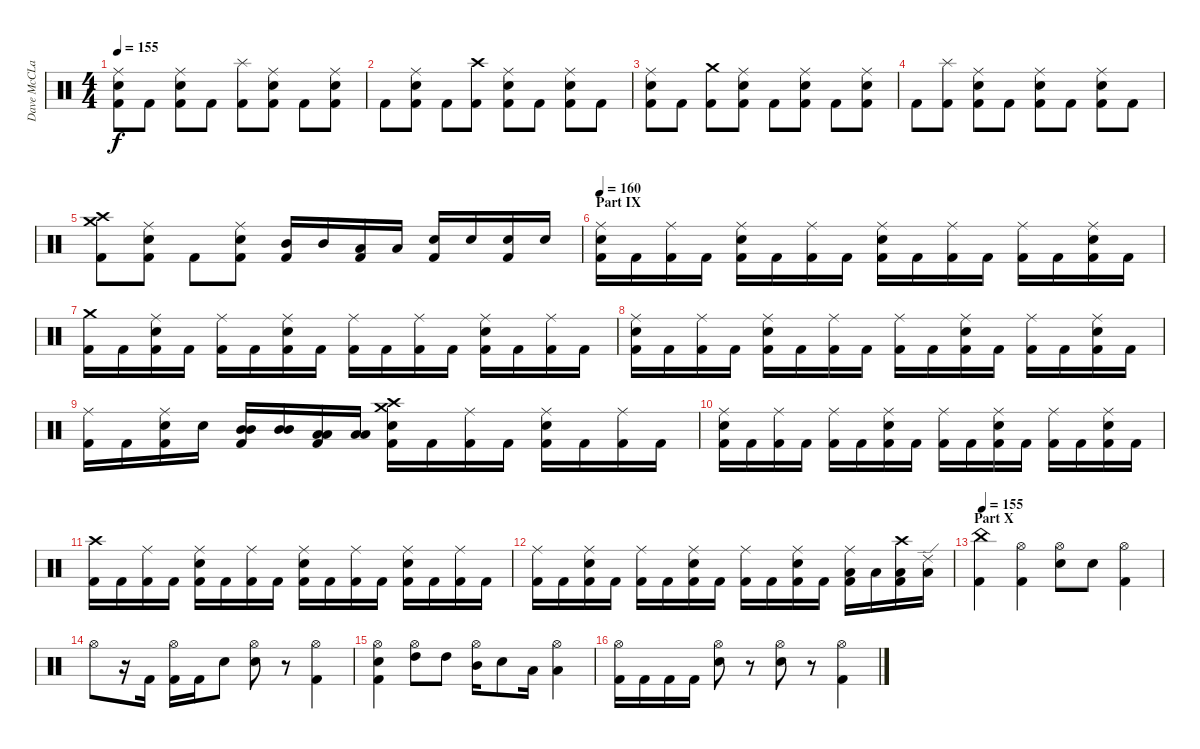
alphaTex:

\track ("Dave McCLain" "Dave McCLa") {instrument percussion}
\staff {score}
\articulation defaults
\ts (4 4)
\tempo 155
\clef neutral
\ks c
("Ride (middle)" "Electric Snare (hit)" "Kick (hit) 2").8{dy f} "Kick (hit) 2".8 ("Ride (middle)" "Electric Snare (hit)" "Kick (hit) 2").8 "Kick (hit) 2".8 ("Splash (hit)" "Kick (hit) 2").8 ("Ride (middle)" "Electric Snare (hit)" "Kick (hit) 2").8 "Kick (hit) 2".8 ("Ride (middle)" "Electric Snare (hit)" "Kick (hit) 2").8 |
"Kick (hit) 2".8 ("Ride (middle)" "Electric Snare (hit)" "Kick (hit) 2").8 "Kick (hit) 2".8 ("Crash high (hit)" "Kick (hit) 2").8 ("Ride (middle)" "Electric Snare (hit)" "Kick (hit) 2").8 "Kick (hit) 2".8 ("Ride (middle)" "Electric Snare (hit)" "Kick (hit) 2").8 "Kick (hit) 2".8 |
("Ride (middle)" "Electric Snare (hit)" "Kick (hit) 2").8 "Kick (hit) 2".8 ("Crash medium (hit)" "Kick (hit) 2").8 ("Ride (middle)" "Electric Snare (hit)" "Kick (hit) 2").8 "Kick (hit) 2".8 ("Ride (middle)" "Electric Snare (hit)" "Kick (hit) 2").8 "Kick (hit) 2".8 ("Ride (middle)" "Electric Snare (hit)" "Kick (hit) 2").8 |
"Kick (hit) 2".8 ("Splash (hit)" "Kick (hit) 2").8 ("Ride (middle)" "Electric Snare (hit)" "Kick (hit) 2").8 "Kick (hit) 2".8 ("Ride (middle)" "Electric Snare (hit)" "Kick (hit) 2").8 "Kick (hit) 2".8 ("Ride (middle)" "Electric Snare (hit)" "Kick (hit) 2").8 "Kick (hit) 2".8 |
("Crash high (hit)" "Crash medium (hit)" "Kick (hit) 2").8 ("Ride (middle)" "Electric Snare (hit)" "Kick (hit) 2").8 "Kick (hit) 2".8 ("Ride (middle)" "Electric Snare (hit)" "Kick (hit) 2").8 ("Mid Tom (hit)" "Kick (hit) 2").16 "Mid Tom (hit)".16 ("Low Tom (hit)" "Kick (hit) 2").16 "Low Tom (hit)".16 ("Electric Snare (hit)" "Kick (hit) 2").16 "Electric Snare (hit)".16 ("Electric Snare (hit)" "Kick (hit) 2").16 "Electric Snare (hit)".16 |
\section ("" "Part IX")
\tempo 160
("Ride (middle)" "Electric Snare (hit)" "Kick (hit) 2").16 "Kick (hit) 2".16 ("Ride (middle)" "Kick (hit) 2").16 "Kick (hit) 2".16 ("Ride (middle)" "Electric Snare (hit)" "Kick (hit) 2").16 "Kick (hit) 2".16 ("Ride (middle)" "Kick (hit) 2").16 "Kick (hit) 2".16 ("Ride (middle)" "Electric Snare (hit)" "Kick (hit) 2").16 "Kick (hit) 2".16 ("Ride (middle)" "Kick (hit) 2").16 "Kick (hit) 2".16 ("Ride (middle)" "Kick (hit) 2").16 "Kick (hit) 2".16 ("Ride (middle)" "Electric Snare (hit)" "Kick (hit) 2").16 "Kick (hit) 2".16 |
("Crash medium (hit)" "Kick (hit) 2").16 "Kick (hit) 2".16 ("Ride (middle)" "Electric Snare (hit)" "Kick (hit) 2").16 "Kick (hit) 2".16 ("Ride (middle)" "Kick (hit) 2").16 "Kick (hit) 2".16 ("Ride (middle)" "Electric Snare (hit)" "Kick (hit) 2").16 "Kick (hit) 2".16 ("Ride (middle)" "Kick (hit) 2").16 "Kick (hit) 2".16 ("Ride (middle)" "Kick (hit) 2").16 "Kick (hit) 2".16 ("Ride (middle)" "Electric Snare (hit)" "Kick (hit) 2").16 "Kick (hit) 2".16 ("Ride (middle)" "Kick (hit) 2").16 "Kick (hit) 2".16 |
("Ride (middle)" "Electric Snare (hit)" "Kick (hit) 2").16 "Kick (hit) 2".16 ("Ride (middle)" "Kick (hit) 2").16 "Kick (hit) 2".16 ("Ride (middle)" "Electric Snare (hit)" "Kick (hit) 2").16 "Kick (hit) 2".16 ("Ride (middle)" "Kick (hit) 2").16 "Kick (hit) 2".16 ("Ride (middle)" "Kick (hit) 2").16 "Kick (hit) 2".16 ("Ride (middle)" "Electric Snare (hit)" "Kick (hit) 2").16 "Kick (hit) 2".16 ("Ride (middle)" "Kick (hit) 2").16 "Kick (hit) 2".16 ("Ride (middle)" "Electric Snare (hit)" "Kick (hit) 2").16 "Kick (hit) 2".16 |
("Ride (middle)" "Kick (hit) 2").16 "Kick (hit) 2".16 ("Ride (middle)" "Electric Snare (hit)" "Kick (hit) 2").16 "Electric Snare (hit)".16 ("Mid Tom (hit)" "Mid Tom (hit)" "Kick (hit) 2").16 ("Mid Tom (hit)" "Mid Tom (hit)").16 ("Low Tom (hit)" "Low Tom (hit)" "Kick (hit) 2").16 ("Low Tom (hit)" "Low Tom (hit)").16 ("Crash high (hit)" "Crash medium (hit)" "Electric Snare (hit)" "Kick (hit) 2").16 "Kick (hit) 2".16 ("Ride (middle)" "Kick (hit) 2").16 "Kick (hit) 2".16 ("Ride (middle)" "Electric Snare (hit)" "Kick (hit) 2").16 "Kick (hit) 2".16 ("Ride (middle)" "Kick (hit) 2").16 "Kick (hit) 2".16 |
("Ride (middle)" "Electric Snare (hit)" "Kick (hit) 2").16 "Kick (hit) 2".16 ("Ride (middle)" "Kick (hit) 2").16 "Kick (hit) 2".16 ("Ride (middle)" "Kick (hit) 2").16 "Kick (hit) 2".16 ("Ride (middle)" "Electric Snare (hit)" "Kick (hit) 2").16 "Kick (hit) 2".16 ("Ride (middle)" "Kick (hit) 2").16 "Kick (hit) 2".16 ("Ride (middle)" "Electric Snare (hit)" "Kick (hit) 2").16 "Kick (hit) 2".16 ("Ride (middle)" "Kick (hit) 2").16 "Kick (hit) 2".16 ("Ride (middle)" "Electric Snare (hit)" "Kick (hit) 2").16 "Kick (hit) 2".16 |
("Crash high (hit)" "Kick (hit) 2").16 "Kick (hit) 2".16 ("Ride (middle)" "Kick (hit) 2").16 "Kick (hit) 2".16 ("Ride (middle)" "Electric Snare (hit)" "Kick (hit) 2").16 "Kick (hit) 2".16 ("Ride (middle)" "Kick (hit) 2").16 "Kick (hit) 2".16 ("Ride (middle)" "Electric Snare (hit)" "Kick (hit) 2").16 "Kick (hit) 2".16 ("Ride (middle)" "Kick (hit) 2").16 "Kick (hit) 2".16 ("Ride (middle)" "Electric Snare (hit)" "Kick (hit) 2").16 "Kick (hit) 2".16 ("Ride (middle)" "Kick (hit) 2").16 "Kick (hit) 2".16 |
("Ride (middle)" "Kick (hit) 2").16 "Kick (hit) 2".16 ("Ride (middle)" "Electric Snare (hit)" "Kick (hit) 2").16 "Kick (hit) 2".16 ("Ride (middle)" "Kick (hit) 2").16 "Kick (hit) 2".16 ("Ride (middle)" "Electric Snare (hit)" "Kick (hit) 2").16 "Kick (hit) 2".16 ("Ride (middle)" "Kick (hit) 2").16 "Kick (hit) 2".16 ("Ride (middle)" "Electric Snare (hit)" "Kick (hit) 2").16 "Kick (hit) 2".16 ("Ride (middle)" "Low Tom (hit)" "Kick (hit) 2").16 "Low Tom (hit)".16 ("Crash high (hit)" "Low Tom (hit)" "Kick (hit) 2").16 ("Ride (edge) 2" "Low Tom (hit)").16 |
\section ("" "Part X")
\tempo 155
("China (hit)" "Kick (hit) 2").4 ("Hi-Hat (open)" "Kick (hit) 2").4 ("Hi-Hat (open)" "Electric Snare (hit)").8 "Electric Snare (hit)".8 ("Hi-Hat (open)" "Kick (hit) 2").4 |
"Hi-Hat (open)".8 r.16 "Kick (hit) 2".16 ("Hi-Hat (open)" "Kick (hit) 2").16 "Kick (hit) 2".16 "Electric Snare (hit)".8 ("Hi-Hat (open)" "Electric Snare (hit)").8 r.8 ("Hi-Hat (open)" "Kick (hit) 2").4 |
("Hi-Hat (open)" "Electric Snare (hit)" "Kick (hit) 2").4 ("Hi-Hat (open)" "High Tom (hit)").8 "High Tom (hit)".8 ("Hi-Hat (open)" "Mid Tom (hit)").16 "Electric Snare (hit)".8 "Low Tom (hit)".16 ("Hi-Hat (open)" "Low Tom (hit)").4 |
("Hi-Hat (open)" "Kick (hit) 2").16 "Kick (hit) 2".16 "Kick (hit) 2".16 "Kick (hit) 2".16 ("Hi-Hat (open)" "Electric Snare (hit)").8 r.8 ("Hi-Hat (open)" "Electric Snare (hit)").8 r.8 ("Hi-Hat (open)" "Kick (hit) 2").4
